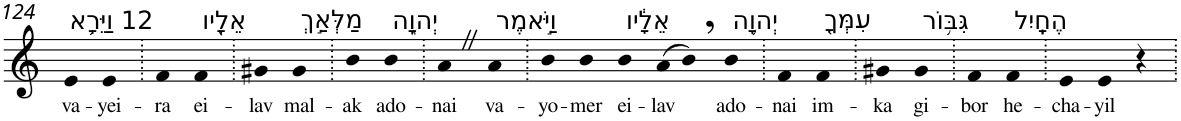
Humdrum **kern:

**kern	**text
*part1	*part1
*staff1	*staff1
*I"Piano	*
*I'Pno	*
!!LO:PB:g=z
*clefG2	*
*k[]	*
=124	=124
!LO:TX:a:t=12 וַיֵּרָ֥א	!
!	!LO:LY:b
4e	va-
!	!LO:LY:b
4e	-yei-
=125.	=125.
!	!LO:LY:b
4f	-ra
!LO:TX:a:t=אֵלָ֖יו	!
!	!LO:LY:b
4f	ei-
=126.	=126.
!	!LO:LY:b
4g#X	-lav
!LO:TX:a:t=מַלְּאַ֣ךְ	!
!	!LO:LY:b
4g#	mal-
=127.	=127.
!	!LO:LY:b
4b	-ak
!LO:TX:a:t=יְהוָ֑ה	!
!	!LO:LY:b
4b	ado-
=128.	=128.
!	!LO:LY:b
4aZ	-nai
!LO:TX:a:t=וַיֹּ֣אמֶר	!
!	!LO:LY:b
4a	va-
=129.	=129.
!	!LO:LY:b
4b	-yo-
!	!LO:LY:b
4b	-mer
!LO:TX:a:t=אֵלָ֔יו	!
!	!LO:LY:b
4b	ei-
!	!LO:LY:b
(>8a	-lav
8b,)	.
!LO:TX:a:t=יְהוָ֥ה	!
!	!LO:LY:b
4b	ado-
=130.	=130.
!	!LO:LY:b
4f	-nai
!LO:TX:a:t=עִמְּךָ֖	!
!	!LO:LY:b
4f	im-
=131.	=131.
!	!LO:LY:b
4g#X	-ka
!LO:TX:a:t=גִּבּ֥וֹר	!
!	!LO:LY:b
4g#	gi-
=132.	=132.
!	!LO:LY:b
4f	-bor
!LO:TX:a:t=הֶחָֽיִל	!
!	!LO:LY:b
4f	he-
=133.	=133.
!	!LO:LY:b
4e	-cha-
!	!LO:LY:b
4e	-yil
4r	.
=.	=.
*-	*-
